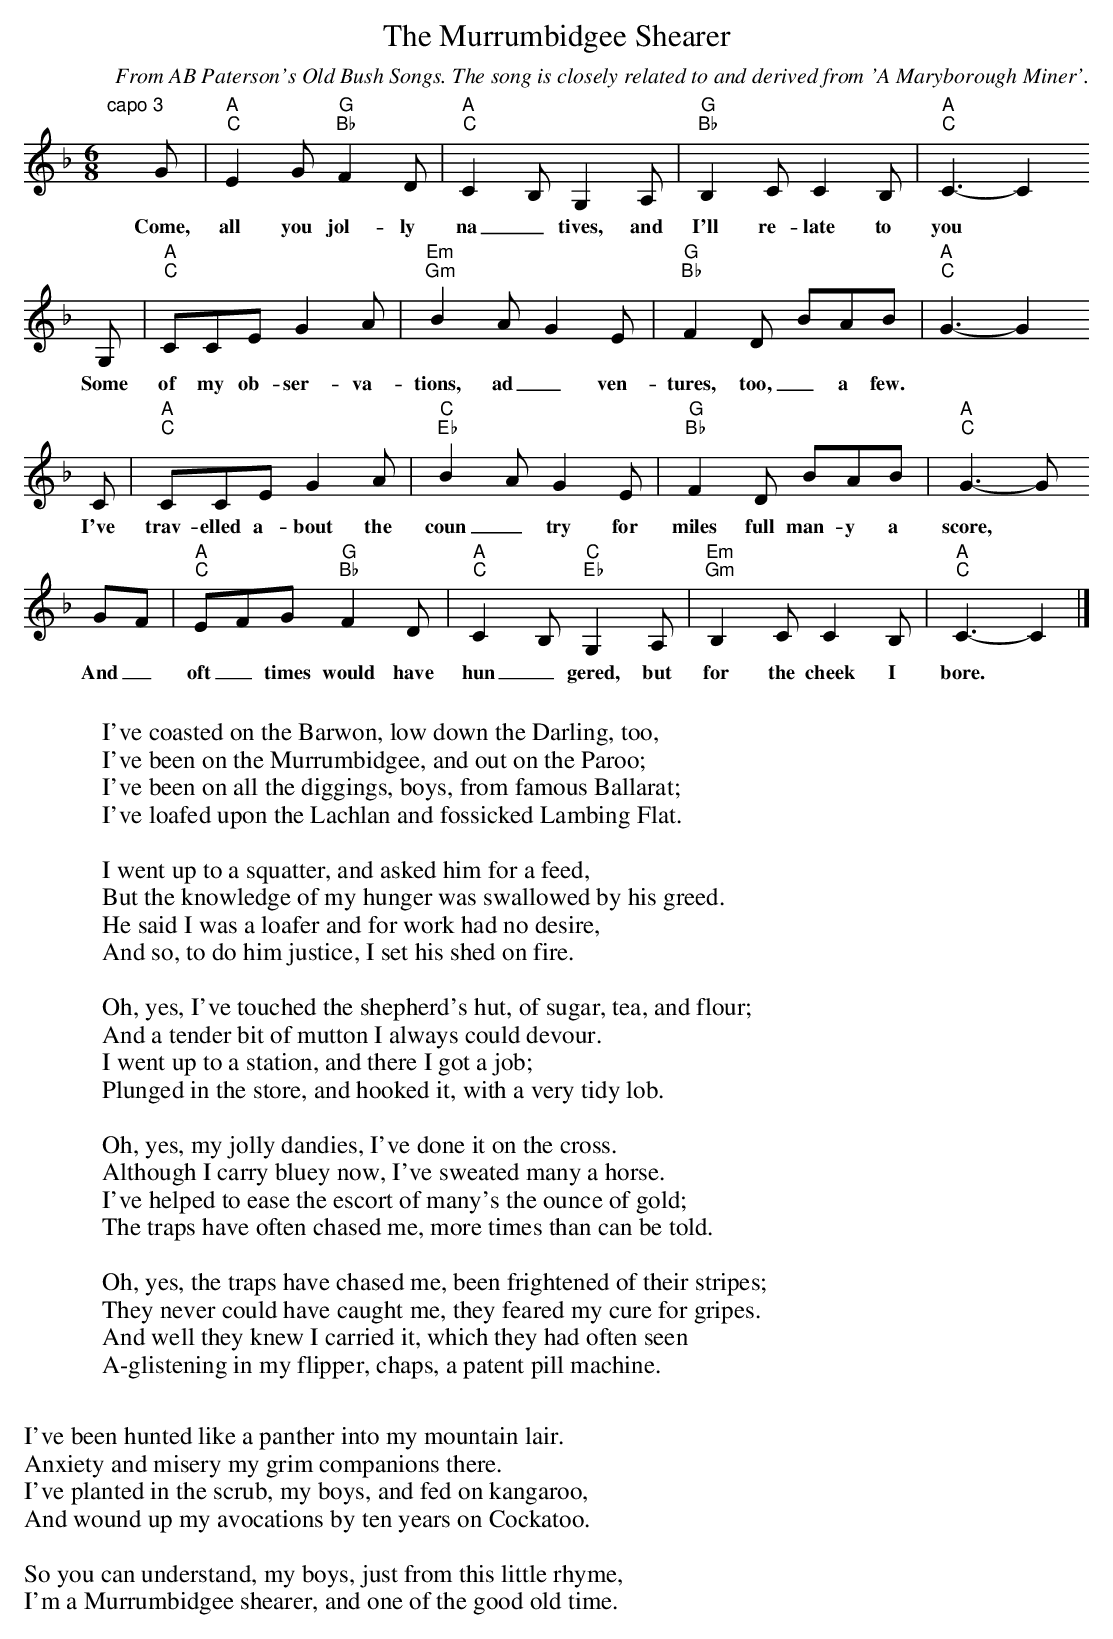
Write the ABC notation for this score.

X:1
T:Murrumbidgee Shearer, The
C:From AB Paterson's Old Bush Songs. The song is closely related to and derived from 'A Maryborough Miner'.
M:6/8
L:1/8
K:F
"capo 3"""xG|"A""C"E2G"G""Bb"F2D|"A""C"C2B,G,2A,|"G""Bb"B,2CC2B,|"A""C"C3-C2
w:Come, all you jol-ly na_tives, and I'll re-late to you
G,|"A""C"CCEG2A|"Em""Gm"B2A G2E|"G""Bb"F2D BAB|"A""C"G3-G2
w:Some of my ob-ser-va-tions, ad_ven-tures, too,_ a few.
C|"A""C"CCEG2A|"C""Eb"B2A G2E|"G""Bb"F2D BAB|"A""C"G3-G
w:I've trav-elled a-bout the coun_try for miles full man-y a score,
GF|"A""C"EFG "G""Bb"F2D|"A""C"C2B, "C""Eb"G,2A,|"Em""Gm"B,2C C2B,|"A""C"C3-C2|]
w:And_ oft_times would have hun_gered, but for the cheek I bore.
W:
W:I've coasted on the Barwon, low down the Darling, too,
W:I've been on the Murrumbidgee, and out on the Paroo;
W:I've been on all the diggings, boys, from famous Ballarat;
W:I've loafed upon the Lachlan and fossicked Lambing Flat.
W:
W:I went up to a squatter, and asked him for a feed,
W:But the knowledge of my hunger was swallowed by his greed.
W:He said I was a loafer and for work had no desire,
W:And so, to do him justice, I set his shed on fire.
W:
W:Oh, yes, I've touched the shepherd's hut, of sugar, tea, and flour;
W:And a tender bit of mutton I always could devour.
W:I went up to a station, and there I got a job;
W:Plunged in the store, and hooked it, with a very tidy lob.
W:
W:Oh, yes, my jolly dandies, I've done it on the cross.
W:Although I carry bluey now, I've sweated many a horse.
W:I've helped to ease the escort of many's the ounce of gold;
W:The traps have often chased me, more times than can be told.
W:
W:Oh, yes, the traps have chased me, been frightened of their stripes;
W:They never could have caught me, they feared my cure for gripes.
W:And well they knew I carried it, which they had often seen
W:A-glistening in my flipper, chaps, a patent pill machine.
W:
W:I've been hunted like a panther into my mountain lair.
W:Anxiety and misery my grim companions there.
W:I've planted in the scrub, my boys, and fed on kangaroo,
W:And wound up my avocations by ten years on Cockatoo.
W:
W:So you can understand, my boys, just from this little rhyme,
W:I'm a Murrumbidgee shearer, and one of the good old time.
